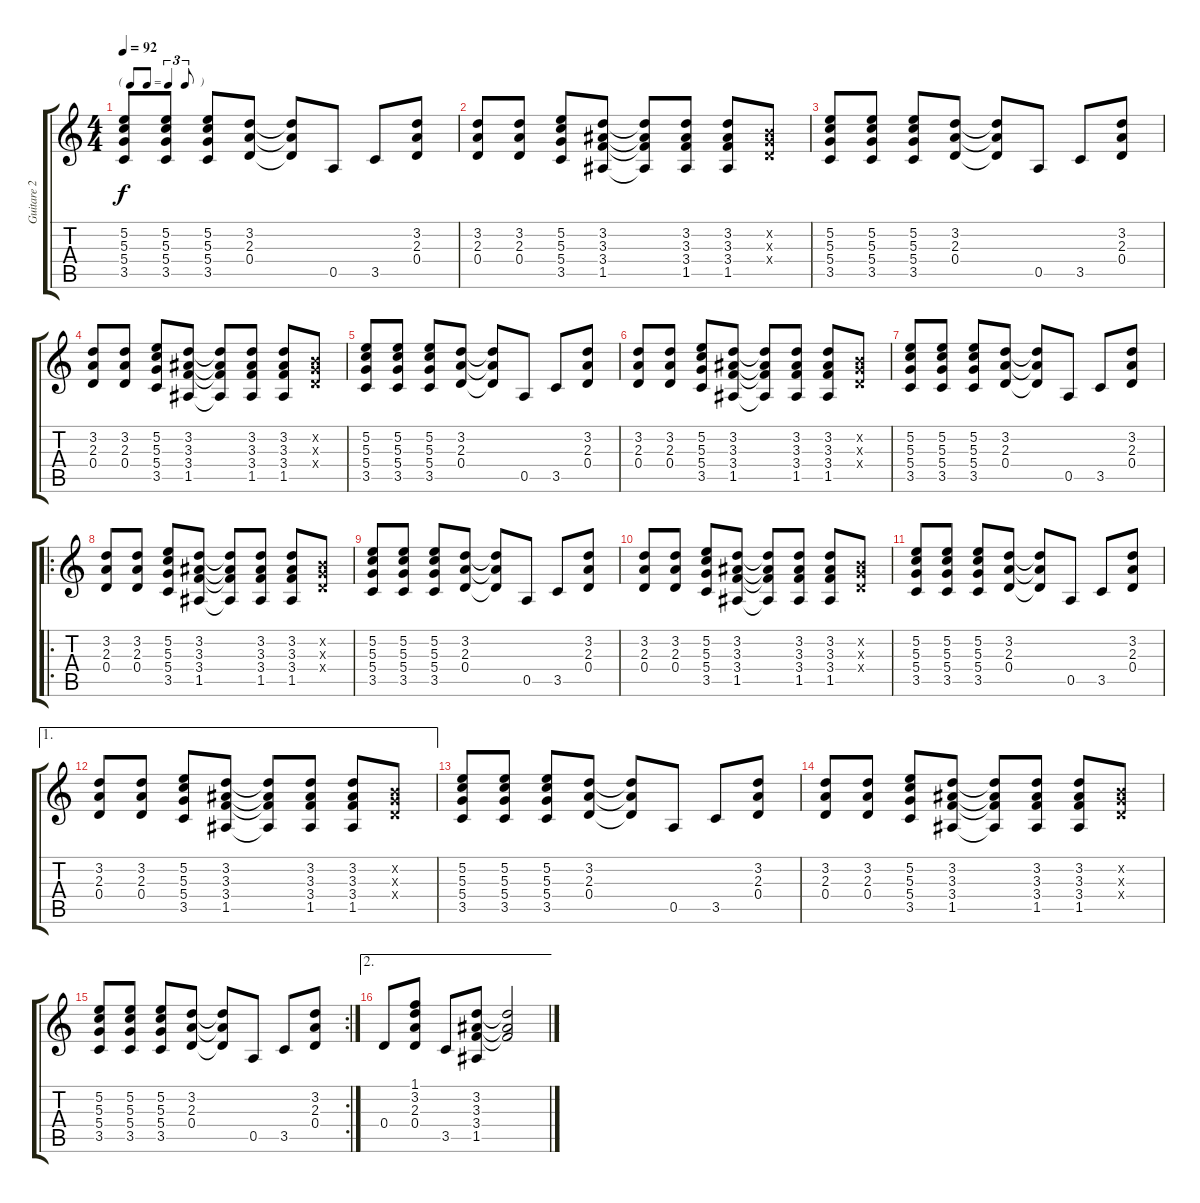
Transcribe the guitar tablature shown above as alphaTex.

\track ("Guitare 2" "Guitare 2") {instrument acousticguitarnylon}
\staff {score tabs}
\tuning (E4 B3 G3 D3 A2 E2) {hide}
\ts (4 4)
\tf triplet8th
\tempo 92
\clef g2
\ks c
(5.2 5.3 5.4 3.5).8{dy f} (5.2 5.3 5.4 3.5).8 (5.2 5.3 5.4 3.5).8 (3.2 2.3 0.4).8 (3.2{t} 2.3{t} 0.4{t}).8 0.5.8 3.5.8 (3.2 2.3 0.4).8 |
(3.2 2.3 0.4).8 (3.2 2.3 0.4).8 (5.2 5.3 5.4 3.5).8 (3.2 3.3 3.4 1.5).8 (3.2{t} 3.3{t} 3.4{t} 1.5{t}).8 (3.2 3.3 3.4 1.5).8 (3.2 3.3 3.4 1.5).8 (0.2{x} 0.3{x} 0.4{x}).8 |
(5.2 5.3 5.4 3.5).8 (5.2 5.3 5.4 3.5).8 (5.2 5.3 5.4 3.5).8 (3.2 2.3 0.4).8 (3.2{t} 2.3{t} 0.4{t}).8 0.5.8 3.5.8 (3.2 2.3 0.4).8 |
(3.2 2.3 0.4).8 (3.2 2.3 0.4).8 (5.2 5.3 5.4 3.5).8 (3.2 3.3 3.4 1.5).8 (3.2{t} 3.3{t} 3.4{t} 1.5{t}).8 (3.2 3.3 3.4 1.5).8 (3.2 3.3 3.4 1.5).8 (0.2{x} 0.3{x} 0.4{x}).8 |
(5.2 5.3 5.4 3.5).8 (5.2 5.3 5.4 3.5).8 (5.2 5.3 5.4 3.5).8 (3.2 2.3 0.4).8 (3.2{t} 2.3{t} 0.4{t}).8 0.5.8 3.5.8 (3.2 2.3 0.4).8 |
(3.2 2.3 0.4).8 (3.2 2.3 0.4).8 (5.2 5.3 5.4 3.5).8 (3.2 3.3 3.4 1.5).8 (3.2{t} 3.3{t} 3.4{t} 1.5{t}).8 (3.2 3.3 3.4 1.5).8 (3.2 3.3 3.4 1.5).8 (0.2{x} 0.3{x} 0.4{x}).8 |
(5.2 5.3 5.4 3.5).8 (5.2 5.3 5.4 3.5).8 (5.2 5.3 5.4 3.5).8 (3.2 2.3 0.4).8 (3.2{t} 2.3{t} 0.4{t}).8 0.5.8 3.5.8 (3.2 2.3 0.4).8 |
\ro
(3.2 2.3 0.4).8 (3.2 2.3 0.4).8 (5.2 5.3 5.4 3.5).8 (3.2 3.3 3.4 1.5).8 (3.2{t} 3.3{t} 3.4{t} 1.5{t}).8 (3.2 3.3 3.4 1.5).8 (3.2 3.3 3.4 1.5).8 (0.2{x} 0.3{x} 0.4{x}).8 |
(5.2 5.3 5.4 3.5).8 (5.2 5.3 5.4 3.5).8 (5.2 5.3 5.4 3.5).8 (3.2 2.3 0.4).8 (3.2{t} 2.3{t} 0.4{t}).8 0.5.8 3.5.8 (3.2 2.3 0.4).8 |
(3.2 2.3 0.4).8 (3.2 2.3 0.4).8 (5.2 5.3 5.4 3.5).8 (3.2 3.3 3.4 1.5).8 (3.2{t} 3.3{t} 3.4{t} 1.5{t}).8 (3.2 3.3 3.4 1.5).8 (3.2 3.3 3.4 1.5).8 (0.2{x} 0.3{x} 0.4{x}).8 |
(5.2 5.3 5.4 3.5).8 (5.2 5.3 5.4 3.5).8 (5.2 5.3 5.4 3.5).8 (3.2 2.3 0.4).8 (3.2{t} 2.3{t} 0.4{t}).8 0.5.8 3.5.8 (3.2 2.3 0.4).8 |
\ae 1
(3.2 2.3 0.4).8 (3.2 2.3 0.4).8 (5.2 5.3 5.4 3.5).8 (3.2 3.3 3.4 1.5).8 (3.2{t} 3.3{t} 3.4{t} 1.5{t}).8 (3.2 3.3 3.4 1.5).8 (3.2 3.3 3.4 1.5).8 (0.2{x} 0.3{x} 0.4{x}).8 |
(5.2 5.3 5.4 3.5).8 (5.2 5.3 5.4 3.5).8 (5.2 5.3 5.4 3.5).8 (3.2 2.3 0.4).8 (3.2{t} 2.3{t} 0.4{t}).8 0.5.8 3.5.8 (3.2 2.3 0.4).8 |
(3.2 2.3 0.4).8 (3.2 2.3 0.4).8 (5.2 5.3 5.4 3.5).8 (3.2 3.3 3.4 1.5).8 (3.2{t} 3.3{t} 3.4{t} 1.5{t}).8 (3.2 3.3 3.4 1.5).8 (3.2 3.3 3.4 1.5).8 (0.2{x} 0.3{x} 0.4{x}).8 |
\rc 2
(5.2 5.3 5.4 3.5).8 (5.2 5.3 5.4 3.5).8 (5.2 5.3 5.4 3.5).8 (3.2 2.3 0.4).8 (3.2{t} 2.3{t} 0.4{t}).8 0.5.8 3.5.8 (3.2 2.3 0.4).8 |
\ae 2
0.4.8 (1.1 3.2 2.3 0.4).8 3.5.8 (3.2 3.3 3.4 1.5).8 (3.2{t} 3.3{t} 3.4{t}).2
